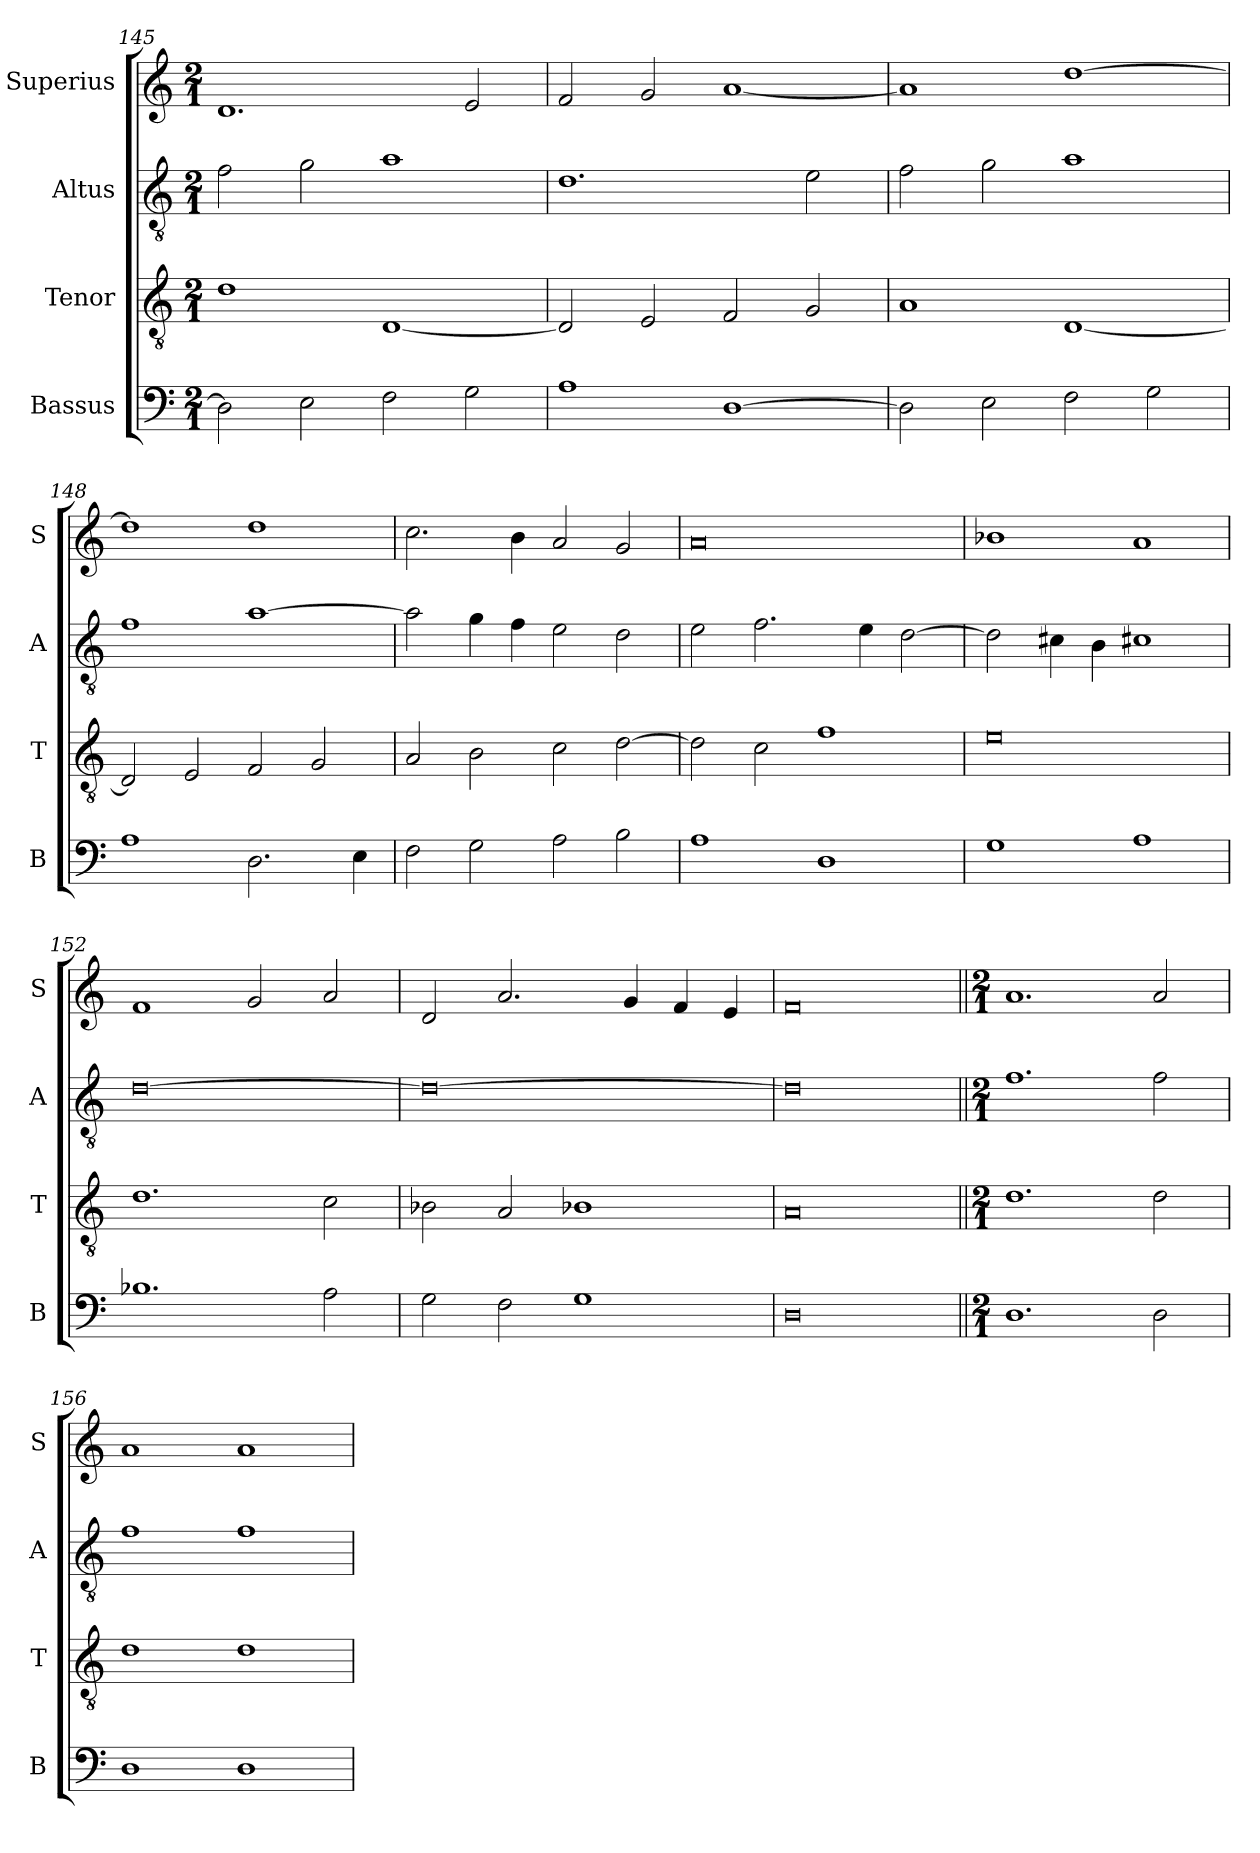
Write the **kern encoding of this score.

**kern	**kern	**kern	**kern
*part4	*part3	*part2	*part1
*staff4	*staff3	*staff2	*staff1
*I"Bassus	*I"Tenor	*I"Altus	*I"Superius
*I'B	*I'T	*I'A	*I'S
*clefF4	*clefGv2	*clefGv2	*clefG2
*k[]	*k[]	*k[]	*k[]
*M2/1	*M2/1	*M2/1	*M2/1
=145	=145	=145	=145
2D\]	1d	2f\	1.d
2E\	.	2g\	.
2F\	[1D	1a	.
2G\	.	.	2e/
=146	=146	=146	=146
1A	2D/]	1.d	2f/
.	2E/	.	2g/
[1D	2F/	.	[1a
.	2G/	2e\	.
=147	=147	=147	=147
2D\]	1A	2f\	1a]
2E\	.	2g\	.
2F\	[1D	1a	[1dd
2G\	.	.	.
=148	=148	=148	=148
1A	2D/]	1f	1dd]
.	2E/	.	.
2.D\	2F/	[1a	1dd
.	2G/	.	.
4E\	.	.	.
=149	=149	=149	=149
2F\	2A/	2a\]	2.cc\
2G\	2B\	4g\	.
.	.	4f\	4b\
2A\	2c\	2e\	2a/
2B\	[2d\	2d\	2g/
=150	=150	=150	=150
1A	2d\]	2e\	0a
.	2c\	2.f\	.
1D	1f	.	.
.	.	4e\	.
.	.	[2d\	.
=151	=151	=151	=151
1G	0e	2d\]	1b-X
.	.	4c#X\	.
.	.	4B\	.
1A	.	1c#X	1a
=152	=152	=152	=152
1.B-X	1.d	[0d	1f
.	.	.	2g/
2A\	2c\	.	2a/
=153	=153	=153	=153
2G\	2B-X\	0d_	2d/
2F\	2A/	.	2.a/
1G	1B-X	.	.
.	.	.	4g/
.	.	.	4f/
.	.	.	4e/
=154	=154	=154	=154
0D	0A	0d]	0f
!!LO:LB:g=z
=155||	=155||	=155||	=155||
*k[]	*k[]	*k[]	*k[]
*M2/1	*M2/1	*M2/1	*M2/1
1.D	1.d	1.f	1.a
2D\	2d\	2f\	2a/
=156	=156	=156	=156
1D	1d	1f	1a
1D	1d	1f	1a
=	=	=	=
*-	*-	*-	*-
